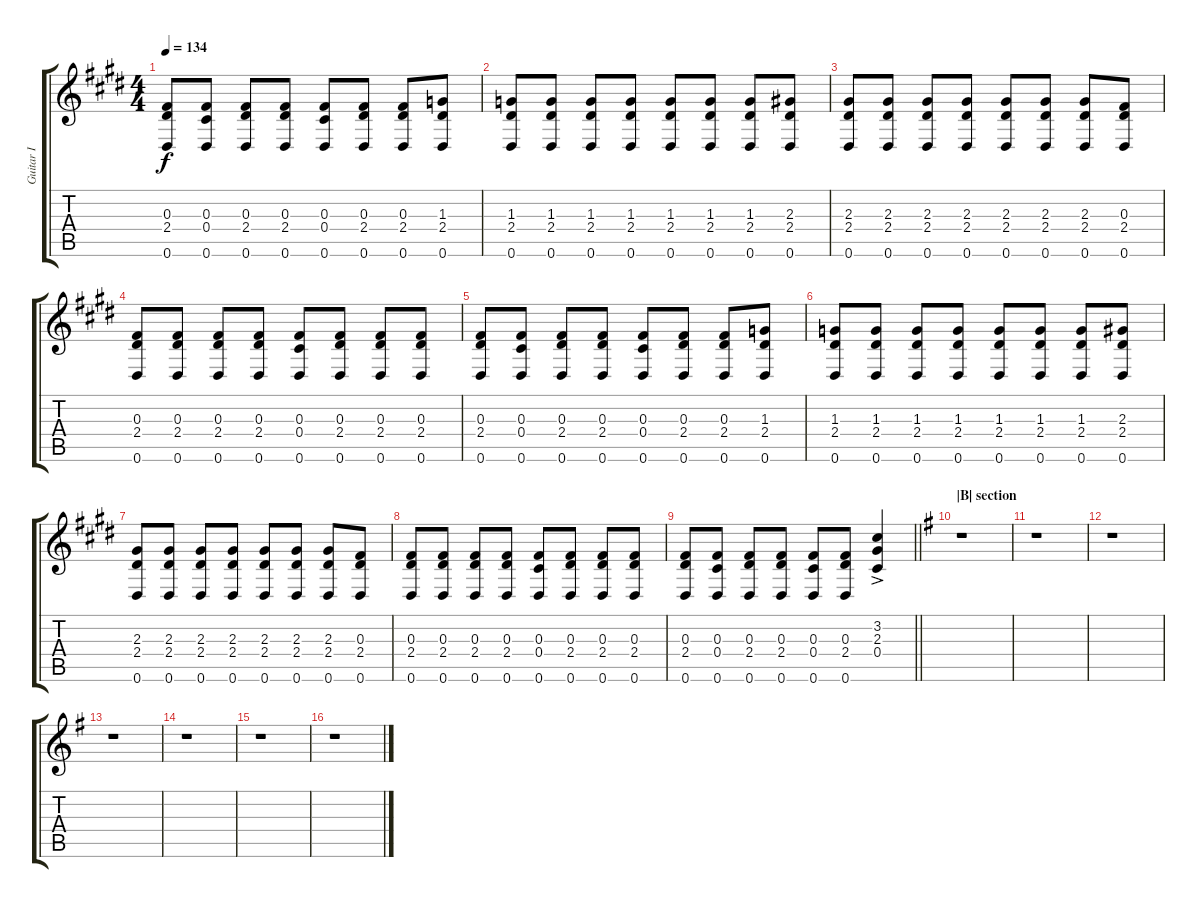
\track ("Guitar I" "Guitar I") {instrument distortionguitar}
\staff {score tabs}
\tuning (Eb4 Bb3 Gb3 Db3 Ab2 Eb2) {hide}
\ts (4 4)
\tempo 134
\clef g2
\ks e
(0.3 2.4 0.6).8{dy f} (0.3 0.4 0.6).8 (0.3 2.4 0.6).8 (0.3 2.4 0.6).8 (0.3 0.4 0.6).8 (0.3 2.4 0.6).8 (0.3 2.4 0.6).8 (1.3 2.4 0.6).8 |
(1.3 2.4 0.6).8 (1.3 2.4 0.6).8 (1.3 2.4 0.6).8 (1.3 2.4 0.6).8 (1.3 2.4 0.6).8 (1.3 2.4 0.6).8 (1.3 2.4 0.6).8 (2.3 2.4 0.6).8 |
(2.3 2.4 0.6).8 (2.3 2.4 0.6).8 (2.3 2.4 0.6).8 (2.3 2.4 0.6).8 (2.3 2.4 0.6).8 (2.3 2.4 0.6).8 (2.3 2.4 0.6).8 (0.3 2.4 0.6).8 |
(0.3 2.4 0.6).8 (0.3 2.4 0.6).8 (0.3 2.4 0.6).8 (0.3 2.4 0.6).8 (0.3 0.4 0.6).8 (0.3 2.4 0.6).8 (0.3 2.4 0.6).8 (0.3 2.4 0.6).8 |
(0.3 2.4 0.6).8 (0.3 0.4 0.6).8 (0.3 2.4 0.6).8 (0.3 2.4 0.6).8 (0.3 0.4 0.6).8 (0.3 2.4 0.6).8 (0.3 2.4 0.6).8 (1.3 2.4 0.6).8 |
(1.3 2.4 0.6).8 (1.3 2.4 0.6).8 (1.3 2.4 0.6).8 (1.3 2.4 0.6).8 (1.3 2.4 0.6).8 (1.3 2.4 0.6).8 (1.3 2.4 0.6).8 (2.3 2.4 0.6).8 |
(2.3 2.4 0.6).8 (2.3 2.4 0.6).8 (2.3 2.4 0.6).8 (2.3 2.4 0.6).8 (2.3 2.4 0.6).8 (2.3 2.4 0.6).8 (2.3 2.4 0.6).8 (0.3 2.4 0.6).8 |
(0.3 2.4 0.6).8 (0.3 2.4 0.6).8 (0.3 2.4 0.6).8 (0.3 2.4 0.6).8 (0.3 0.4 0.6).8 (0.3 2.4 0.6).8 (0.3 2.4 0.6).8 (0.3 2.4 0.6).8 |
\barLineRight lightlight
(0.3 2.4 0.6).8 (0.3 0.4 0.6).8 (0.3 2.4 0.6).8 (0.3 2.4 0.6).8 (0.3 0.4 0.6).8 (0.3 2.4 0.6).8 (3.2{ac} 2.3{ac} 0.4{ac}).4 |
\section ("" "|B| section")
\ks eminor
r.1 |
r.1 |
r.1 |
r.1 |
r.1 |
r.1 |
r.1
